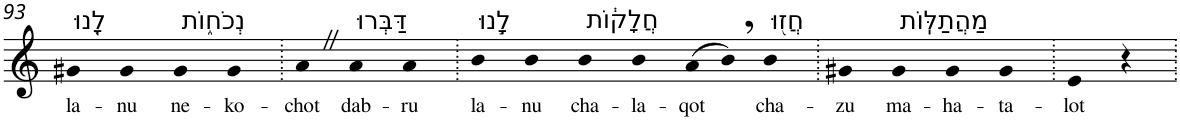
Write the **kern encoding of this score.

**kern	**text
*part1	*part1
*staff1	*staff1
*I"Piano	*
*I'Pno	*
!!LO:PB:g=z
*clefG2	*
*k[]	*
=93	=93
!LO:TX:a:t=לָ֖נוּ	!
!	!LO:LY:b
4g#X	la-
!	!LO:LY:b
4g#	-nu
!LO:TX:a:t=נְכֹח֑וֹת	!
!	!LO:LY:b
4g#	ne-
!	!LO:LY:b
4g#	-ko-
=94.	=94.
!	!LO:LY:b
4aZ	-chot
!LO:TX:a:t=דַּבְּרוּ	!
!	!LO:LY:b
4a	dab-
!	!LO:LY:b
4a	-ru
=95.	=95.
!LO:TX:a:t=לָ֣נוּ	!
!	!LO:LY:b
4b	la-
!	!LO:LY:b
4b	-nu
!LO:TX:a:t=חֲלָק֔וֹת	!
!	!LO:LY:b
4b	cha-
!	!LO:LY:b
4b	-la-
!	!LO:LY:b
(8a	-qot
8b,)	.
!LO:TX:a:t=חֲז֖וּ	!
!	!LO:LY:b
4b	cha-
=96.	=96.
!	!LO:LY:b
4g#X	-zu
!LO:TX:a:t=מַהֲתַלּֽוֹת	!
!	!LO:LY:b
4g#	ma-
!	!LO:LY:b
4g#	-ha-
!	!LO:LY:b
4g#	-ta-
=97.	=97.
!	!LO:LY:b
4e	-lot
4r	.
=.	=.
*-	*-
